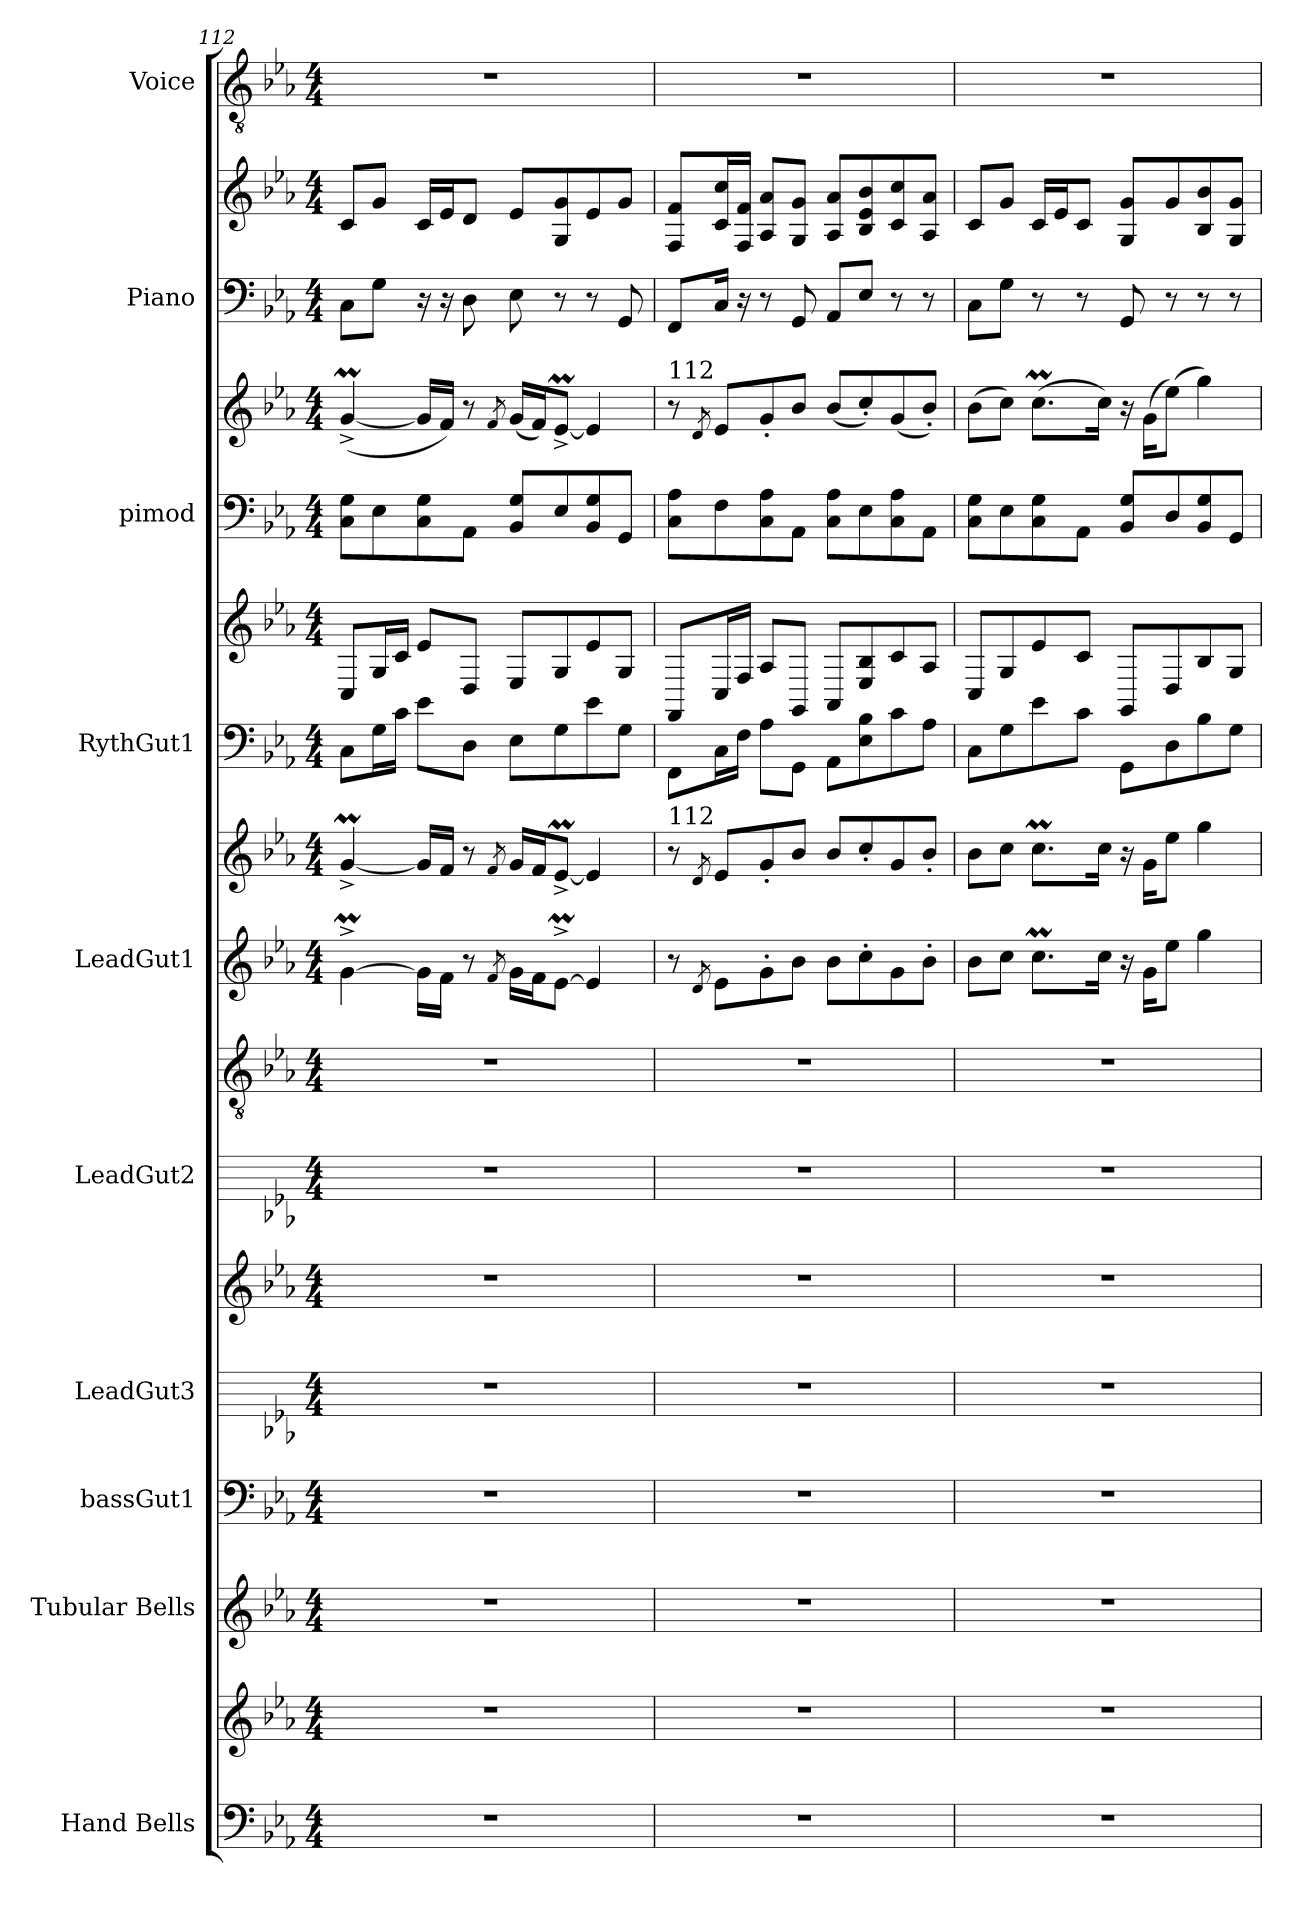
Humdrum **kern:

**kern	**kern	**kern	**kern	**kern	**kern	**kern	**kern	**kern	**kern	**kern	**kern	**kern	**kern	**kern	**kern	**kern
*part10	*part10	*part9	*part8	*part7	*part7	*part6	*part6	*part5	*part5	*part4	*part4	*part3	*part3	*part2	*part2	*part1
*staff17	*staff16	*staff15	*staff14	*staff13	*staff12	*staff11	*staff10	*staff9	*staff8	*staff7	*staff6	*staff5	*staff4	*staff3	*staff2	*staff1
*I"Hand Bells	*	*I"Tubular Bells	*I"bassGut1	*I"LeadGut3	*	*I"LeadGut2	*	*I"LeadGut1	*	*I"RythGut1	*	*I"pimod	*	*I"Piano	*	*I"Voice
*I'Ha. Be.	*	*I'Tu. Be.	*I'bassGut1	*I'LeadGut3	*	*I'LeadGut2	*	*I'LeadGut1	*	*I'RythGut1	*	*I'pimod	*	*I'Pno.	*	*I'Vo.
*clefF4	*clefG2	*clefG2	*clefF4	*	*clefG2	*	*clefGv2	*	*clefG2	*	*clefG2	*clefF4	*clefG2	*clefF4	*clefG2	*clefGv2
*k[b-e-a-]	*k[b-e-a-]	*k[b-e-a-]	*k[b-e-a-]	*k[b-e-a-]	*k[b-e-a-]	*k[b-e-a-]	*k[b-e-a-]	*k[b-e-a-]	*k[b-e-a-]	*k[b-e-a-]	*k[b-e-a-]	*k[b-e-a-]	*k[b-e-a-]	*k[b-e-a-]	*k[b-e-a-]	*k[b-e-a-]
*M4/4	*M4/4	*M4/4	*M4/4	*M4/4	*M4/4	*M4/4	*M4/4	*M4/4	*M4/4	*M4/4	*M4/4	*M4/4	*M4/4	*M4/4	*M4/4	*M4/4
=112	=112	=112	=112	=112	=112	=112	=112	=112	=112	=112	=112	=112	=112	=112	=112	=112
1r	1r	1r	1r	1r	1r	1r	1r	[4gm^\	[4gm^/	8C\L	8C/L	8C\ 8G\L	([4gm^/	8C\L	8c/L	1r
.	.	.	.	.	.	.	.	.	.	16G\L	16G/L	8E-\	.	8G\J	8g/J	.
.	.	.	.	.	.	.	.	.	.	16c\JJ	16c/JJ	.	.	.	.	.
.	.	.	.	.	.	.	.	16g\LL]	16g/LL]	8e-\L	8e-/L	8C\ 8G\	16g/LL]	16r	16c/LL	.
.	.	.	.	.	.	.	.	16f\JJ	16f/JJ	.	.	.	16f/JJ)	16r	16e-/J	.
.	.	.	.	.	.	.	.	8r	8r	8D\J	8D/J	8AA-\J	8r	8D\	8d/J	.
.	.	.	.	.	.	.	.	8qf/	8qf/	.	.	.	8qf/	.	.	.
.	.	.	.	.	.	.	.	16g\LL	16g/LL	8E-\L	8E-/L	8BB-/ 8G/L	(16g/LL	8E-\	8e-/L	.
.	.	.	.	.	.	.	.	16f\J	16f/J	.	.	.	16f/J)	.	.	.
.	.	.	.	.	.	.	.	[8e-M^\J	[8e-M^/J	8G\	8G/	8E-/	[8e-M^/J	8r	8G/ 8g/	.
.	.	.	.	.	.	.	.	4e-/]	4e-/]	8e-\	8e-/	8BB-/ 8G/	4e-/]	8r	8e-/	.
.	.	.	.	.	.	.	.	.	.	8G\J	8G/J	8GG/J	.	8GG/	8g/J	.
=113	=113	=113	=113	=113	=113	=113	=113	=113	=113	=113	=113	=113	=113	=113	=113	=113
!	!	!	!	!	!	!	!	!	!	!	!	!	!LO:TX:a:t=112	!	!	!
!	!	!	!	!	!	!	!	!	!LO:TX:a:t=112	!	!	!	!	!	!	!
1r	1r	1r	1r	1r	1r	1r	1r	8r	8r	8FF\L	8FF/L	8C\ 8A-\L	8r	8FF/L	8F/ 8f/L	1r
.	.	.	.	.	.	.	.	8qd/	8qd/	.	.	.	8qd/	.	.	.
.	.	.	.	.	.	.	.	8e-\L	8e-/L	16C\L	16C/L	8F\	8e-/L	16C/Jk	16c/ 16cc/L	.
.	.	.	.	.	.	.	.	.	.	16F\JJ	16F/JJ	.	.	16r	16F/ 16f/JJ	.
.	.	.	.	.	.	.	.	8g'\	8g'/	8A-\L	8A-/L	8C\ 8A-\	8g'/	8r	8A-/ 8a-/L	.
.	.	.	.	.	.	.	.	8b-\J	8b-/J	8GG\J	8GG/J	8AA-\J	8b-/J	8GG/	8G/ 8g/J	.
.	.	.	.	.	.	.	.	8b-\L	8b-/L	8AA-\L	8AA-/L	8C\ 8A-\L	(8b-/L	8AA-/L	8A-/ 8a-/L	.
.	.	.	.	.	.	.	.	8cc'\	8cc'/	8E-\ 8B-\	8E-/ 8B-/	8E-\	8cc'/)	8E-/J	8B-/ 8e-/ 8b-/	.
.	.	.	.	.	.	.	.	8g\	8g/	8c\	8c/	8C\ 8A-\	(8g/	8r	8c/ 8cc/	.
.	.	.	.	.	.	.	.	8b-'\J	8b-'/J	8A-\J	8A-/J	8AA-\J	8b-'/J)	8r	8A-/ 8a-/J	.
=114	=114	=114	=114	=114	=114	=114	=114	=114	=114	=114	=114	=114	=114	=114	=114	=114
1r	1r	1r	1r	1r	1r	1r	1r	8b-\L	8b-\L	8C\L	8C/L	8C\ 8G\L	(8b-\L	8C\L	8c/L	1r
.	.	.	.	.	.	.	.	8cc\J	8cc\J	8G\	8G/	8E-\	8cc\J)	8G\J	8g/J	.
.	.	.	.	.	.	.	.	8.ccM\L	8.ccM\L	8e-\	8e-/	8C\ 8G\	(8.ccM\L	8r	16c/LL	.
.	.	.	.	.	.	.	.	.	.	.	.	.	.	.	16e-/J	.
.	.	.	.	.	.	.	.	.	.	8c\J	8c/J	8AA-\J	.	8r	8c/J	.
.	.	.	.	.	.	.	.	16cc\Jk	16cc\Jk	.	.	.	16cc\Jk)	.	.	.
.	.	.	.	.	.	.	.	16r	16r	8GG\L	8GG/L	8BB-/ 8G/L	16r	8GG/	8G/ 8g/L	.
.	.	.	.	.	.	.	.	16g\KL	16g\KL	.	.	.	(16g\KL	.	.	.
.	.	.	.	.	.	.	.	8ee-\J	8ee-\J	8D\	8D/	8D/	(8ee-\J)	8r	8g/	.
.	.	.	.	.	.	.	.	4gg\	4gg\	8B-\	8B-/	8BB-/ 8G/	4gg\)	8r	8B-/ 8b-/	.
.	.	.	.	.	.	.	.	.	.	8G\J	8G/J	8GG/J	.	8r	8G/ 8g/J	.
=	=	=	=	=	=	=	=	=	=	=	=	=	=	=	=	=
*-	*-	*-	*-	*-	*-	*-	*-	*-	*-	*-	*-	*-	*-	*-	*-	*-
